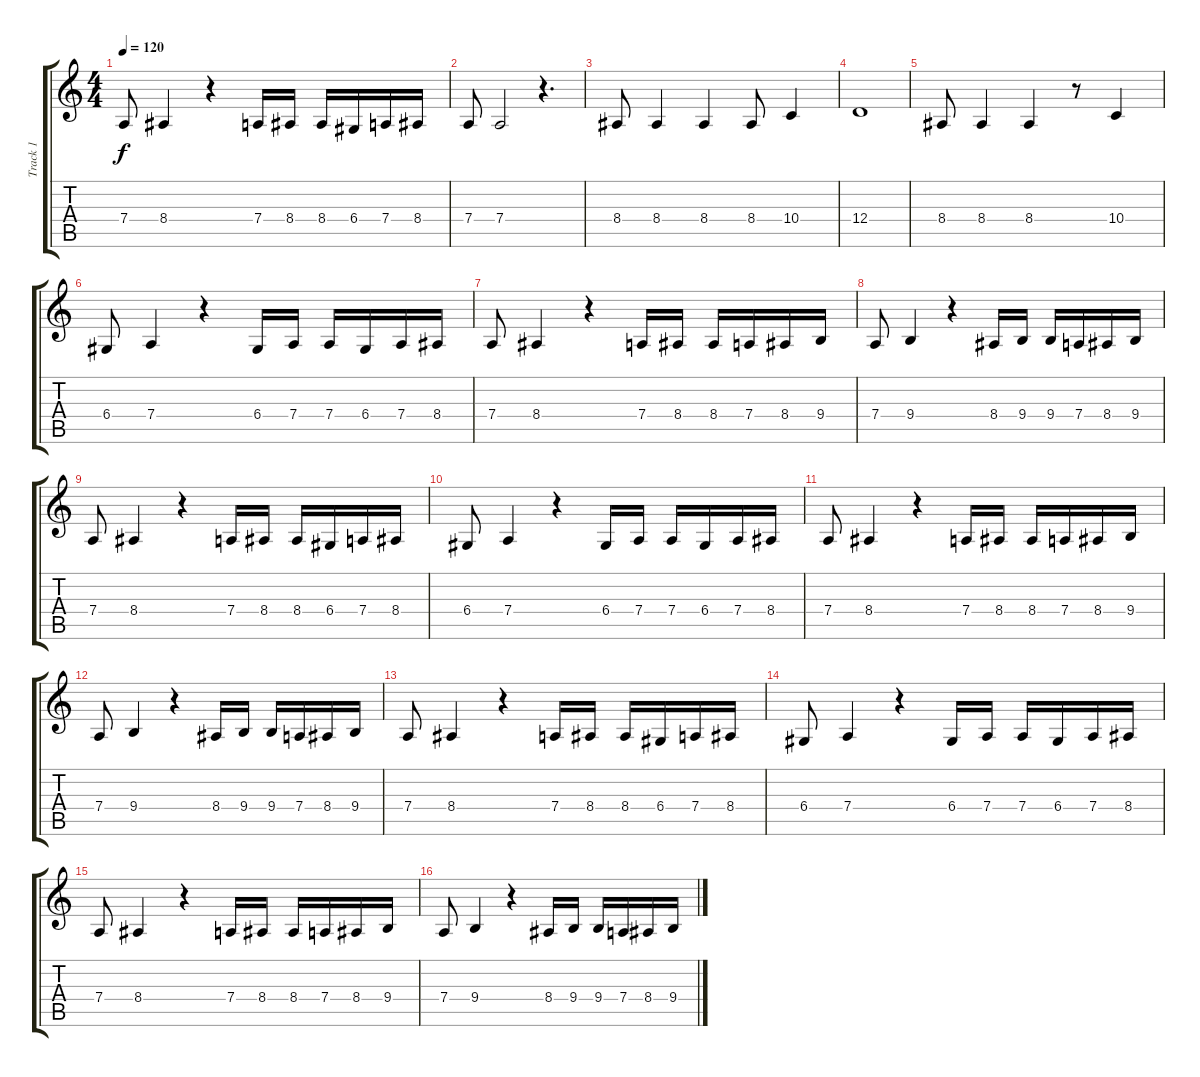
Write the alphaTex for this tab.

\track ("Track 1" "Track 1") {instrument pad3polysynth}
\staff {score tabs}
\tuning (E4 B3 G3 D3 A2 E2) {hide}
\ts (4 4)
\tempo 120
\clef g2
\ks c
7.4.8{dy f} 8.4.4 r.4 7.4.16 8.4.16 8.4.16 6.4.16 7.4.16 8.4.16 |
7.4.8{instrument orchestrahit} 7.4.2 r.4{d} |
8.4.8 8.4.4 8.4.4 8.4.8 10.4.4 |
12.4.1 |
8.4.8 8.4.4 8.4.4 r.8 10.4.4 |
6.4.8{instrument pad3polysynth} 7.4.4 r.4 6.4.16 7.4.16 7.4.16 6.4.16 7.4.16 8.4.16 |
7.4.8 8.4.4 r.4 7.4.16 8.4.16 8.4.16 7.4.16 8.4.16 9.4.16 |
7.4.8 9.4.4 r.4 8.4.16 9.4.16 9.4.16 7.4.16 8.4.16 9.4.16 |
7.4.8 8.4.4 r.4 7.4.16 8.4.16 8.4.16 6.4.16 7.4.16 8.4.16 |
6.4.8{instrument pad3polysynth} 7.4.4 r.4 6.4.16 7.4.16 7.4.16 6.4.16 7.4.16 8.4.16 |
7.4.8 8.4.4 r.4 7.4.16 8.4.16 8.4.16 7.4.16 8.4.16 9.4.16 |
7.4.8 9.4.4 r.4 8.4.16 9.4.16 9.4.16 7.4.16 8.4.16 9.4.16 |
7.4.8 8.4.4 r.4 7.4.16 8.4.16 8.4.16 6.4.16 7.4.16 8.4.16 |
6.4.8{instrument pad3polysynth} 7.4.4 r.4 6.4.16 7.4.16 7.4.16 6.4.16 7.4.16 8.4.16 |
7.4.8 8.4.4 r.4 7.4.16 8.4.16 8.4.16 7.4.16 8.4.16 9.4.16 |
7.4.8 9.4.4 r.4 8.4.16 9.4.16 9.4.16 7.4.16 8.4.16 9.4.16
